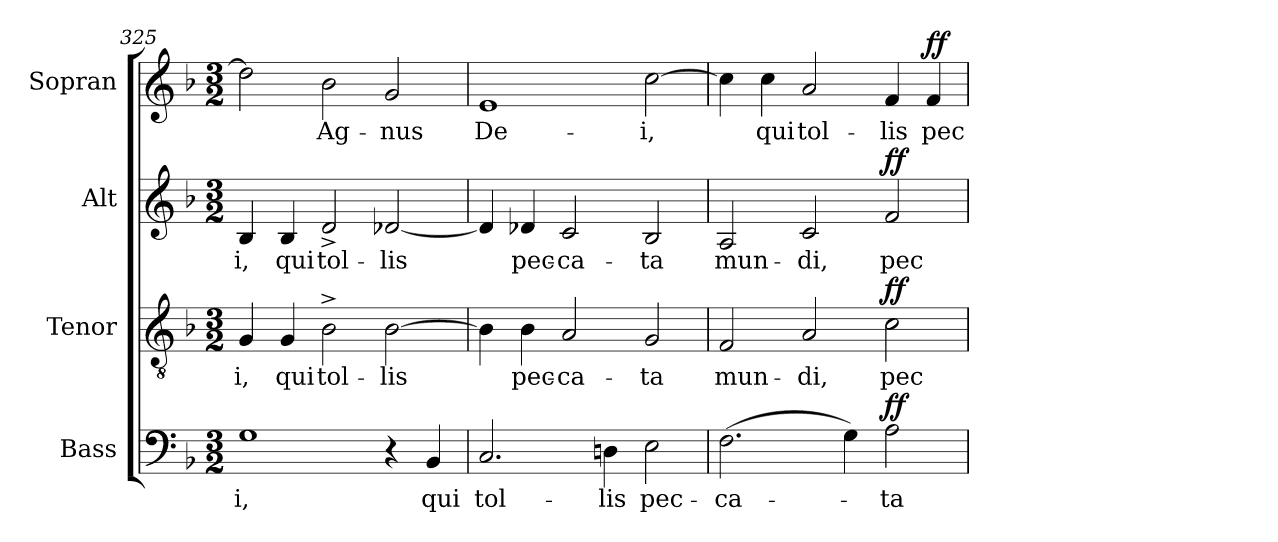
**kern	**text	**dynam	**kern	**text	**dynam	**kern	**text	**dynam	**kern	**text	**dynam
*part4	*part4	*part4	*part3	*part3	*part3	*part2	*part2	*part2	*part1	*part1	*part1
*staff4	*staff4	*staff4	*staff3	*staff3	*staff3	*staff2	*staff2	*staff2	*staff1	*staff1	*staff1
*I"Bass	*	*	*I"Tenor	*	*	*I"Alt	*	*	*I"Sopran	*	*
*I'B.	*	*	*I'T.	*	*	*I'A.	*	*	*I'S.	*	*
*clefF4	*	*	*clefGv2	*	*	*clefG2	*	*	*clefG2	*	*
*k[b-]	*	*	*k[b-]	*	*	*k[b-]	*	*	*k[b-]	*	*
*F:	*	*	*F:	*	*	*F:	*	*	*F:	*	*
*M3/2	*	*	*M3/2	*	*	*M3/2	*	*	*M3/2	*	*
=325	=325	=325	=325	=325	=325	=325	=325	=325	=325	=325	=325
!	!LO:LY:b	!	!	!LO:LY:b	!	!	!LO:LY:b	!	!	!	!
1G	-i,	.	4G/	-i,	.	4B-/	-i,	.	2dd\]	.	.
!	!	!	!	!LO:LY:b	!	!	!LO:LY:b	!	!	!	!
.	.	.	4G/	qui	.	4B-/	qui	.	.	.	.
!	!	!	!	!LO:LY:b	!	!	!LO:LY:b	!	!	!LO:LY:b	!
.	.	.	2B-^>\	tol-	.	2d^>/	tol-	.	2b-\	Ag-	.
!	!	!	!	!LO:LY:b	!	!	!LO:LY:b	!	!	!LO:LY:b	!
4r	.	.	[2B-\	-lis	.	[2d-X/	-lis	.	2g/	-nus	.
!	!LO:LY:b	!	!	!	!	!	!	!	!	!	!
4BB-/	qui	.	.	.	.	.	.	.	.	.	.
=326	=326	=326	=326	=326	=326	=326	=326	=326	=326	=326	=326
!	!LO:LY:b	!	!	!	!	!	!	!	!	!LO:LY:b	!
2.C/	tol-	.	4B-\]	.	.	4d-/]	.	.	1e	De-	.
!	!	!	!	!LO:LY:b	!	!	!LO:LY:b	!	!	!	!
.	.	.	4B-\	pec-	.	4d-X/	pec-	.	.	.	.
!	!	!	!	!LO:LY:b	!	!	!LO:LY:b	!	!	!	!
.	.	.	2A/	-ca-	.	2c/	-ca-	.	.	.	.
!	!LO:LY:b	!	!	!	!	!	!	!	!	!	!
4Dn\	-lis	.	.	.	.	.	.	.	.	.	.
!	!LO:LY:b	!	!	!LO:LY:b	!	!	!LO:LY:b	!	!	!LO:LY:b	!
2E\	pec-	.	2G/	-ta	.	2B-/	-ta	.	[2cc\	-i,	.
!!LO:LB:g=z
=327	=327	=327	=327	=327	=327	=327	=327	=327	=327	=327	=327
!	!LO:LY:b	!	!	!LO:LY:b	!	!	!LO:LY:b	!	!	!	!
(>2.F\	-ca-	.	2F/	mun-	.	2A/	mun-	.	4cc\]	.	.
!	!	!	!	!	!	!	!	!	!	!LO:LY:b	!
.	.	.	.	.	.	.	.	.	4cc\	qui	.
!	!	!	!	!LO:LY:b	!	!	!LO:LY:b	!	!	!LO:LY:b	!
.	.	.	2A/	-di,	.	2c/	-di,	.	2a/	tol-	.
4G\)	.	.	.	.	.	.	.	.	.	.	.
!	!LO:LY:b	!LO:DY:a	!	!LO:LY:b	!LO:DY:a	!	!LO:LY:b	!LO:DY:a	!	!LO:LY:b	!
2A\	-ta	ff	2c\	pec-	ff	2f/	pec-	ff	4f/	-lis	.
!	!	!	!	!	!	!	!	!	!	!LO:LY:b	!LO:DY:a
.	.	.	.	.	.	.	.	.	4f/	pec-	ff
=	=	=	=	=	=	=	=	=	=	=	=
*-	*-	*-	*-	*-	*-	*-	*-	*-	*-	*-	*-
